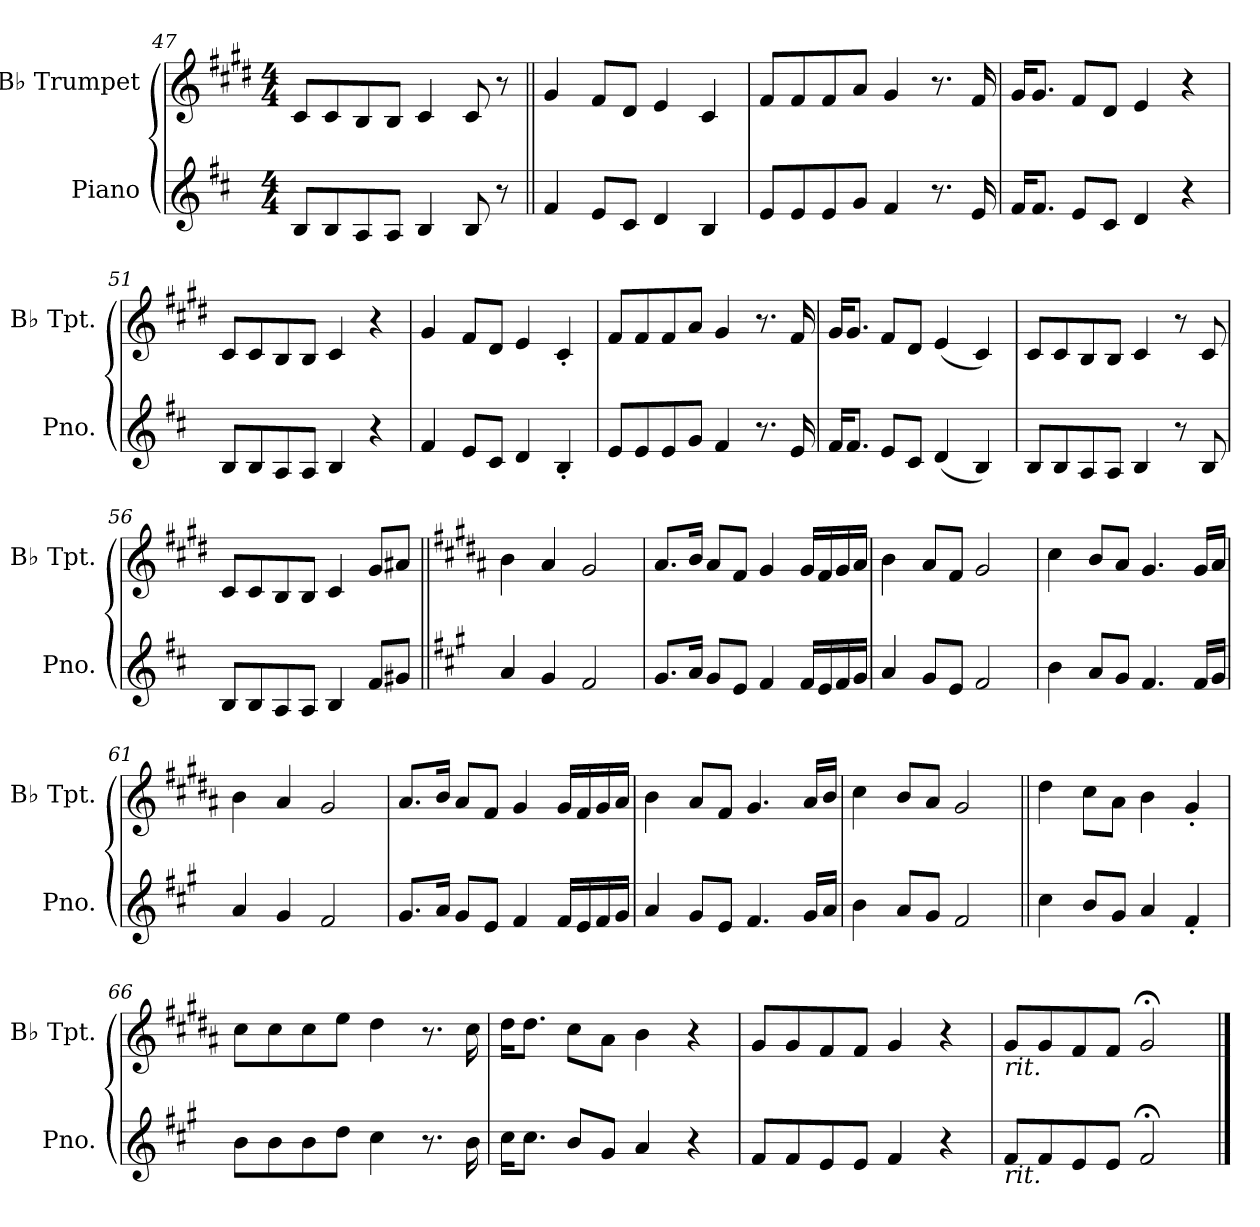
**kern	**kern
*part2	*part1
*staff2	*staff1
*I"Piano	*I"B♭ Trumpet
*I'Pno.	*I'B♭ Tpt.
*clefG2	*clefG2
*	*ITrd1c2
*k[f#c#]	*k[f#c#]
*M4/4	*M4/4
=47	=47
8BL	8BL
8B	8B
8A	8A
8AJ	8AJ
4B	4B
8B	8B
8r	8r
=48||	=48||
4f#	4f#
8eL	8eL
8c#J	8c#J
4d	4d
4B	4B
=49	=49
8eL	8eL
8e	8e
8e	8e
8gJ	8gJ
4f#	4f#
8.r	8.r
16e	16e
=50	=50
16f#KL	16f#KL
8.f#J	8.f#J
8eL	8eL
8c#J	8c#J
4d	4d
4r	4r
=51	=51
8BL	8BL
8B	8B
8A	8A
8AJ	8AJ
4B	4B
4r	4r
=52	=52
4f#	4f#
8eL	8eL
8c#J	8c#J
4d	4d
4B'	4B'
=53	=53
8eL	8eL
8e	8e
8e	8e
8gJ	8gJ
4f#	4f#
8.r	8.r
16e	16e
=54	=54
16f#KL	16f#KL
8.f#J	8.f#J
8eL	8eL
8c#J	8c#J
(<4d	(<4d
4B)	4B)
=55	=55
8BL	8BL
8B	8B
8A	8A
8AJ	8AJ
4B	4B
8r	8r
8B	8B
=56	=56
8BL	8BL
8B	8B
8A	8A
8AJ	8AJ
4B	4B
8f#L	8f#L
8g#XJ	8g#XJ
=57||	=57||
*k[f#c#g#]	*k[f#c#g#]
4a	4a
4g#	4g#
2f#	2f#
=58	=58
8.g#L	8.g#L
16aJk	16aJk
8g#L	8g#L
8eJ	8eJ
4f#	4f#
16f#LL	16f#LL
16e	16e
16f#	16f#
16g#JJ	16g#JJ
=59	=59
4a	4a
8g#L	8g#L
8eJ	8eJ
2f#	2f#
=60	=60
4b	4b
8aL	8aL
8g#J	8g#J
4.f#	4.f#
16f#LL	16f#LL
16g#JJ	16g#JJ
=61	=61
4a	4a
4g#	4g#
2f#	2f#
=62	=62
8.g#L	8.g#L
16aJk	16aJk
8g#L	8g#L
8eJ	8eJ
4f#	4f#
16f#LL	16f#LL
16e	16e
16f#	16f#
16g#JJ	16g#JJ
=63	=63
4a	4a
8g#L	8g#L
8eJ	8eJ
4.f#	4.f#
16g#LL	16g#LL
16aJJ	16aJJ
=64	=64
4b	4b
8aL	8aL
8g#J	8g#J
2f#	2f#
=65||	=65||
*	*MM80
4cc#	4cc#
8bL	8bL
8g#J	8g#J
4a	4a
4f#'	4f#'
=66	=66
8bL	8bL
8b	8b
8b	8b
8ddJ	8ddJ
4cc#	4cc#
8.r	8.r
16b	16b
=67	=67
16cc#KL	16cc#KL
8.cc#J	8.cc#J
8bL	8bL
8g#J	8g#J
4a	4a
4r	4r
=68	=68
8f#L	8f#L
8f#	8f#
8e	8e
8eJ	8eJ
4f#	4f#
4r	4r
=69	=69
!	!LO:TX:b:i:t=rit.
!LO:TX:b:i:t=rit.	!
8f#L	8f#L
8f#	8f#
8e	8e
8eJ	8eJ
2f#;<	2f#;<
==	==
*-	*-
